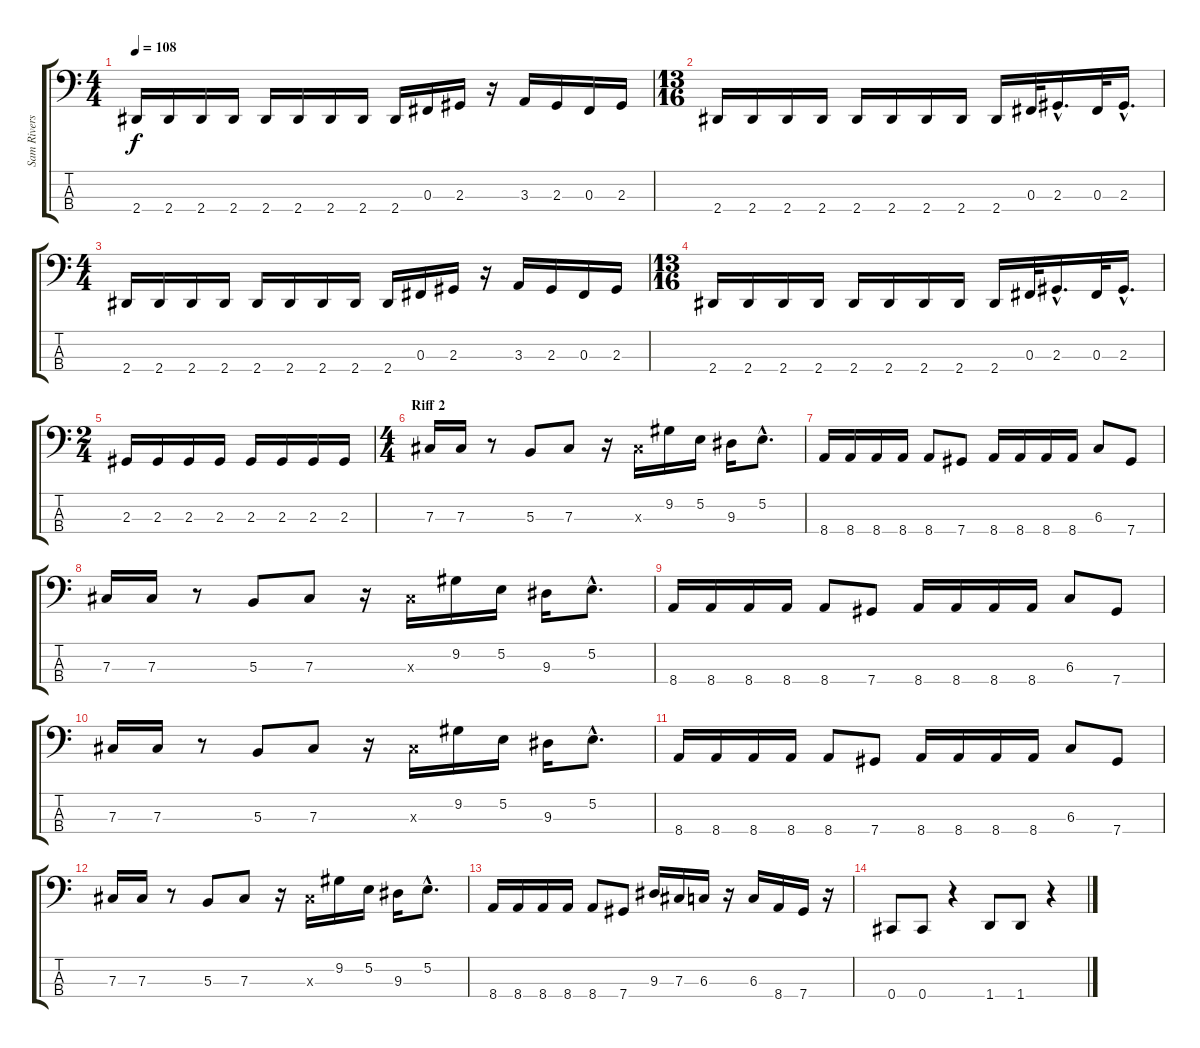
\track ("Sam Rivers" "Sam Rivers") {instrument electricbassfinger}
\staff {score tabs}
\tuning (E2 B1 Gb1 Db1) {hide}
\ts (4 4)
\tempo 108
\clef f4
\ks c
2.4.16{dy f} 2.4.16 2.4.16 2.4.16 2.4.16 2.4.16 2.4.16 2.4.16 2.4.16 0.3.16 2.3.16 r.16 3.3.16 2.3.16 0.3.16 2.3.16 |
\ts (13 16)
2.4.16 2.4.16 2.4.16 2.4.16 2.4.16 2.4.16 2.4.16 2.4.16 2.4.16 0.3.32 2.3{hac}.16{d} 0.3.32 2.3{hac}.16{d} |
\ts (4 4)
2.4.16 2.4.16 2.4.16 2.4.16 2.4.16 2.4.16 2.4.16 2.4.16 2.4.16 0.3.16 2.3.16 r.16 3.3.16 2.3.16 0.3.16 2.3.16 |
\ts (13 16)
2.4.16 2.4.16 2.4.16 2.4.16 2.4.16 2.4.16 2.4.16 2.4.16 2.4.16 0.3.32 2.3{hac}.16{d} 0.3.32 2.3{hac}.16{d} |
\ts (2 4)
2.3.16 2.3.16 2.3.16 2.3.16 2.3.16 2.3.16 2.3.16 2.3.16 |
\ts (4 4)
\section ("" "Riff 2")
7.3.16 7.3.16 r.8 5.3.8 7.3.8 r.16 7.3{x}.16 9.2.16 5.2.16 9.3.16 5.2{hac}.8{d} |
8.4.16 8.4.16 8.4.16 8.4.16 8.4.8 7.4.8 8.4.16 8.4.16 8.4.16 8.4.16 6.3.8 7.4.8 |
7.3.16 7.3.16 r.8 5.3.8 7.3.8 r.16 7.3{x}.16 9.2.16 5.2.16 9.3.16 5.2{hac}.8{d} |
8.4.16 8.4.16 8.4.16 8.4.16 8.4.8 7.4.8 8.4.16 8.4.16 8.4.16 8.4.16 6.3.8 7.4.8 |
7.3.16 7.3.16 r.8 5.3.8 7.3.8 r.16 7.3{x}.16 9.2.16 5.2.16 9.3.16 5.2{hac}.8{d} |
8.4.16 8.4.16 8.4.16 8.4.16 8.4.8 7.4.8 8.4.16 8.4.16 8.4.16 8.4.16 6.3.8 7.4.8 |
7.3.16 7.3.16 r.8 5.3.8 7.3.8 r.16 7.3{x}.16 9.2.16 5.2.16 9.3.16 5.2{hac}.8{d} |
8.4.16 8.4.16 8.4.16 8.4.16 8.4.8 7.4.8 9.3.16 7.3.16 6.3.16 r.16 6.3.16 8.4.16 7.4.16 r.16 |
0.4.8 0.4.8 r.4 1.4.8 1.4.8 r.4
